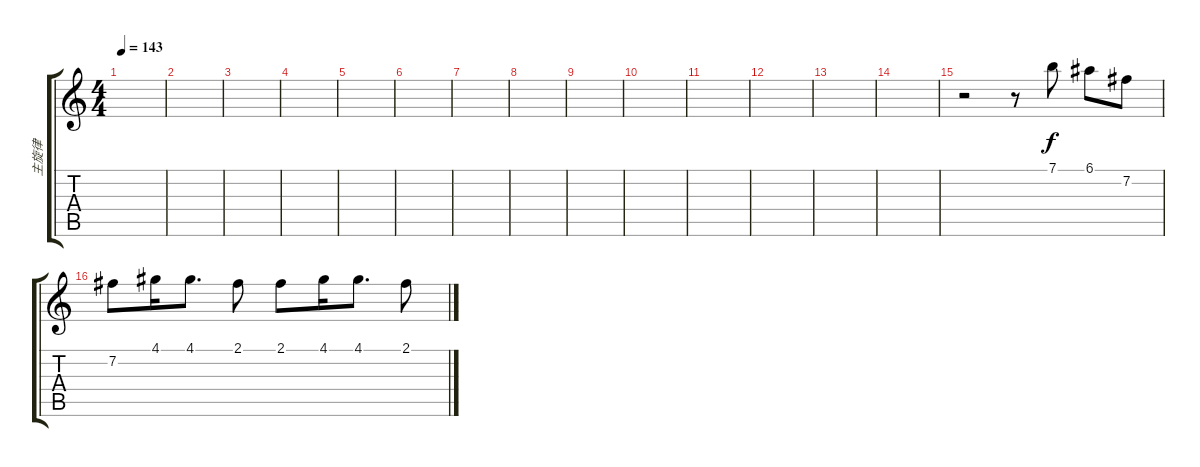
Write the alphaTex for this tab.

\track ("主旋律" "主旋律") {instrument distortionguitar}
\staff {score tabs}
\tuning (E4 B3 G3 D3 A2 E2) {hide}
\ts (4 4)
\tempo 143
\clef g2
\ks c
|
|
|
|
|
|
|
|
|
|
|
|
|
|
r.2 r.8 7.1.8 6.1.8 7.2.8 |
7.2.8 4.1.16 4.1.8{d} 2.1.8 2.1.8 4.1.16 4.1.8{d} 2.1.8
